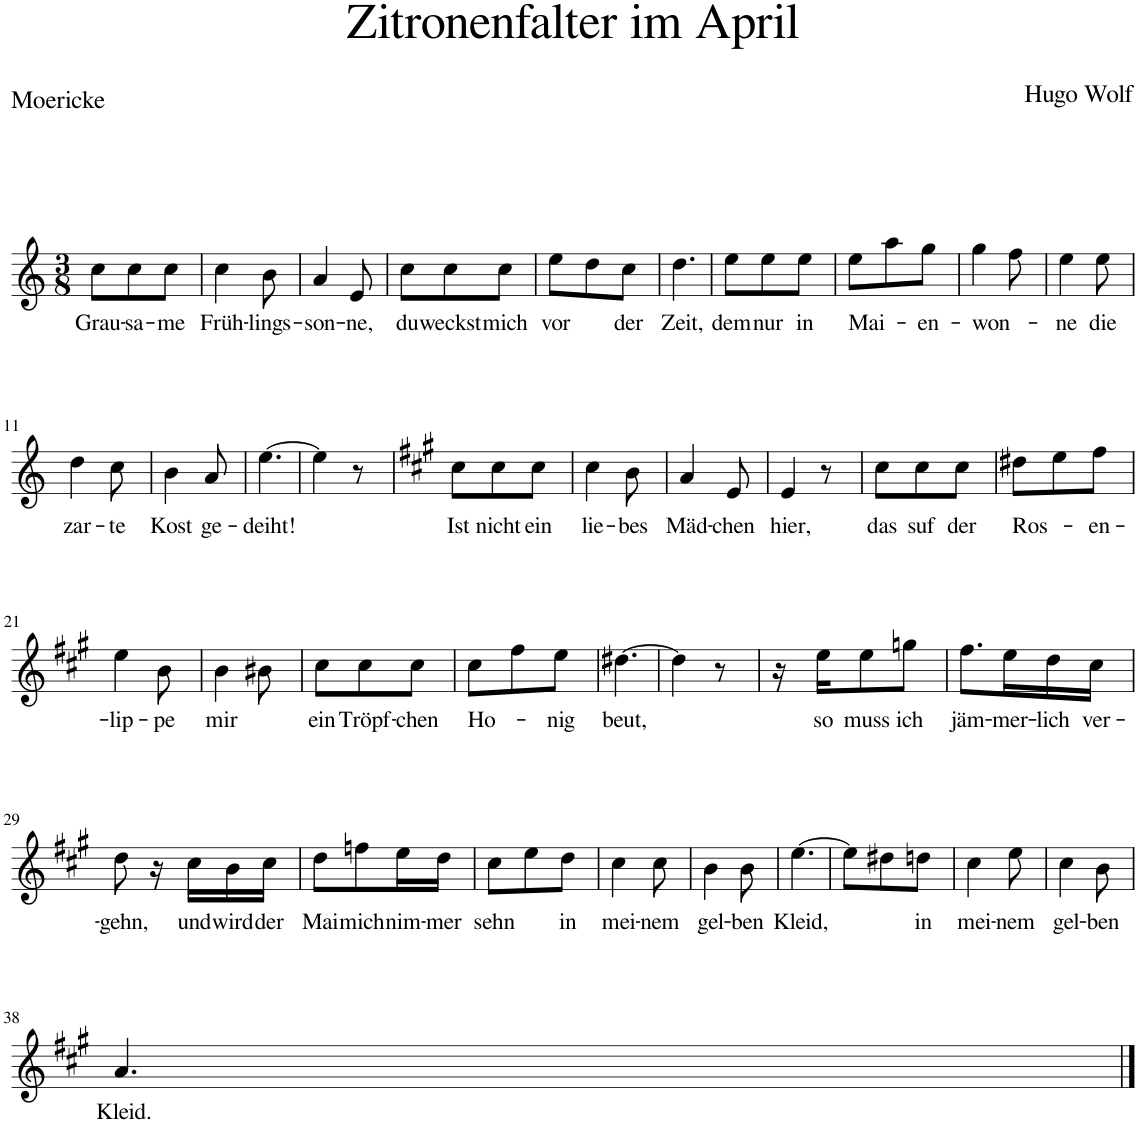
**kern	**text
*part1	*part1
*staff1	*staff1
*I"Piano	*
*I'Pno	*
*clefG2	*
*k[]	*
*M3/8	*
=1	=1
!	!LO:LY:b
8cc\L	Grau-
!	!LO:LY:b
8cc\	-sa-
!	!LO:LY:b
8cc\J	-me
=2	=2
!	!LO:LY:b
4cc\	Früh-
!	!LO:LY:b
8b\	-lings-
=3	=3
!	!LO:LY:b
4a/	-son-
!	!LO:LY:b
8e/	-ne,
=4	=4
!	!LO:LY:b
8cc\L	du
!	!LO:LY:b
8cc\	weckst
!	!LO:LY:b
8cc\J	mich
=5	=5
!	!LO:LY:b
8ee\L	vor
8dd\	.
!	!LO:LY:b
8cc\J	der
=6	=6
!	!LO:LY:b
4.dd\	Zeit,
=7	=7
!	!LO:LY:b
8ee\L	dem
!	!LO:LY:b
8ee\	nur
!	!LO:LY:b
8ee\J	in
=8	=8
!	!LO:LY:b
8ee\L	Mai-
8aa\	.
!	!LO:LY:b
8gg\J	-en-
=9	=9
!	!LO:LY:b
4gg\	-won-
8ff\	.
=10	=10
!	!LO:LY:b
4ee\	-ne
!	!LO:LY:b
8ee\	die
!!LO:LB:g=z
=11	=11
!	!LO:LY:b
4dd\	zar-
!	!LO:LY:b
8cc\	-te
=12	=12
!	!LO:LY:b
4b\	Kost
!	!LO:LY:b
8a/	ge-
=13	=13
!	!LO:LY:b
[4.ee\	-deiht!
=14	=14
4ee\]	.
8r	.
=15	=15
*k[f#c#g#]	*
!	!LO:LY:b
8cc#\L	Ist
!	!LO:LY:b
8cc#\	nicht
!	!LO:LY:b
8cc#\J	ein
=16	=16
!	!LO:LY:b
4cc#\	lie-
!	!LO:LY:b
8b\	-bes
=17	=17
!	!LO:LY:b
4a/	Mäd-
!	!LO:LY:b
8e/	-chen
=18	=18
!	!LO:LY:b
4e/	hier,
8r	.
=19	=19
!	!LO:LY:b
8cc#\L	das
!	!LO:LY:b
8cc#\	suf
!	!LO:LY:b
8cc#\J	der
=20	=20
!	!LO:LY:b
8dd#X\L	Ros-
8ee\	.
!	!LO:LY:b
8ff#\J	-en-
!!LO:LB:g=z
=21	=21
!	!LO:LY:b
4ee\	-lip-
!	!LO:LY:b
8b\	-pe
=22	=22
!	!LO:LY:b
4b\	mir
8b#X\	.
=23	=23
!	!LO:LY:b
8cc#\L	ein
!	!LO:LY:b
8cc#\	Tröpf-
!	!LO:LY:b
8cc#\J	-chen
=24	=24
!	!LO:LY:b
8cc#\L	Ho-
8ff#\	.
!	!LO:LY:b
8ee\J	-nig
=25	=25
!	!LO:LY:b
[4.dd#X\	beut,
=26	=26
4dd#\]	.
8r	.
=27	=27
16r	.
!	!LO:LY:b
16ee\KL	so
!	!LO:LY:b
8ee\	muss
!	!LO:LY:b
8ggn\J	ich
=28	=28
!	!LO:LY:b
8.ff#\L	jäm-
!	!LO:LY:b
16ee\L	-mer-
!	!LO:LY:b
16dd\	-lich
!	!LO:LY:b
16cc#\JJ	ver-
!!LO:LB:g=z
=29	=29
!	!LO:LY:b
8dd\	-gehn,
16r	.
!	!LO:LY:b
16cc#\LL	und
!	!LO:LY:b
16b\	wird
!	!LO:LY:b
16cc#\JJ	der
=30	=30
!	!LO:LY:b
8dd\L	Mai
!	!LO:LY:b
8ffn\	mich
!	!LO:LY:b
16ee\L	nim-
!	!LO:LY:b
16dd\JJ	-mer
=31	=31
!	!LO:LY:b
8cc#\L	sehn
8ee\	.
!	!LO:LY:b
8dd\J	in
=32	=32
!	!LO:LY:b
4cc#\	mei-
!	!LO:LY:b
8cc#\	-nem
=33	=33
!	!LO:LY:b
4b\	gel-
!	!LO:LY:b
8b\	-ben
=34	=34
!	!LO:LY:b
[4.ee\	Kleid,
=35	=35
8ee\L]	.
8dd#X\	.
!	!LO:LY:b
8ddn\J	in
=36	=36
!	!LO:LY:b
4cc#\	mei-
!	!LO:LY:b
8ee\	-nem
=37	=37
!	!LO:LY:b
4cc#\	gel-
!	!LO:LY:b
8b\	-ben
!!LO:LB:g=z
=38	=38
!	!LO:LY:b
4.a/	Kleid.
==	==
*-	*-
